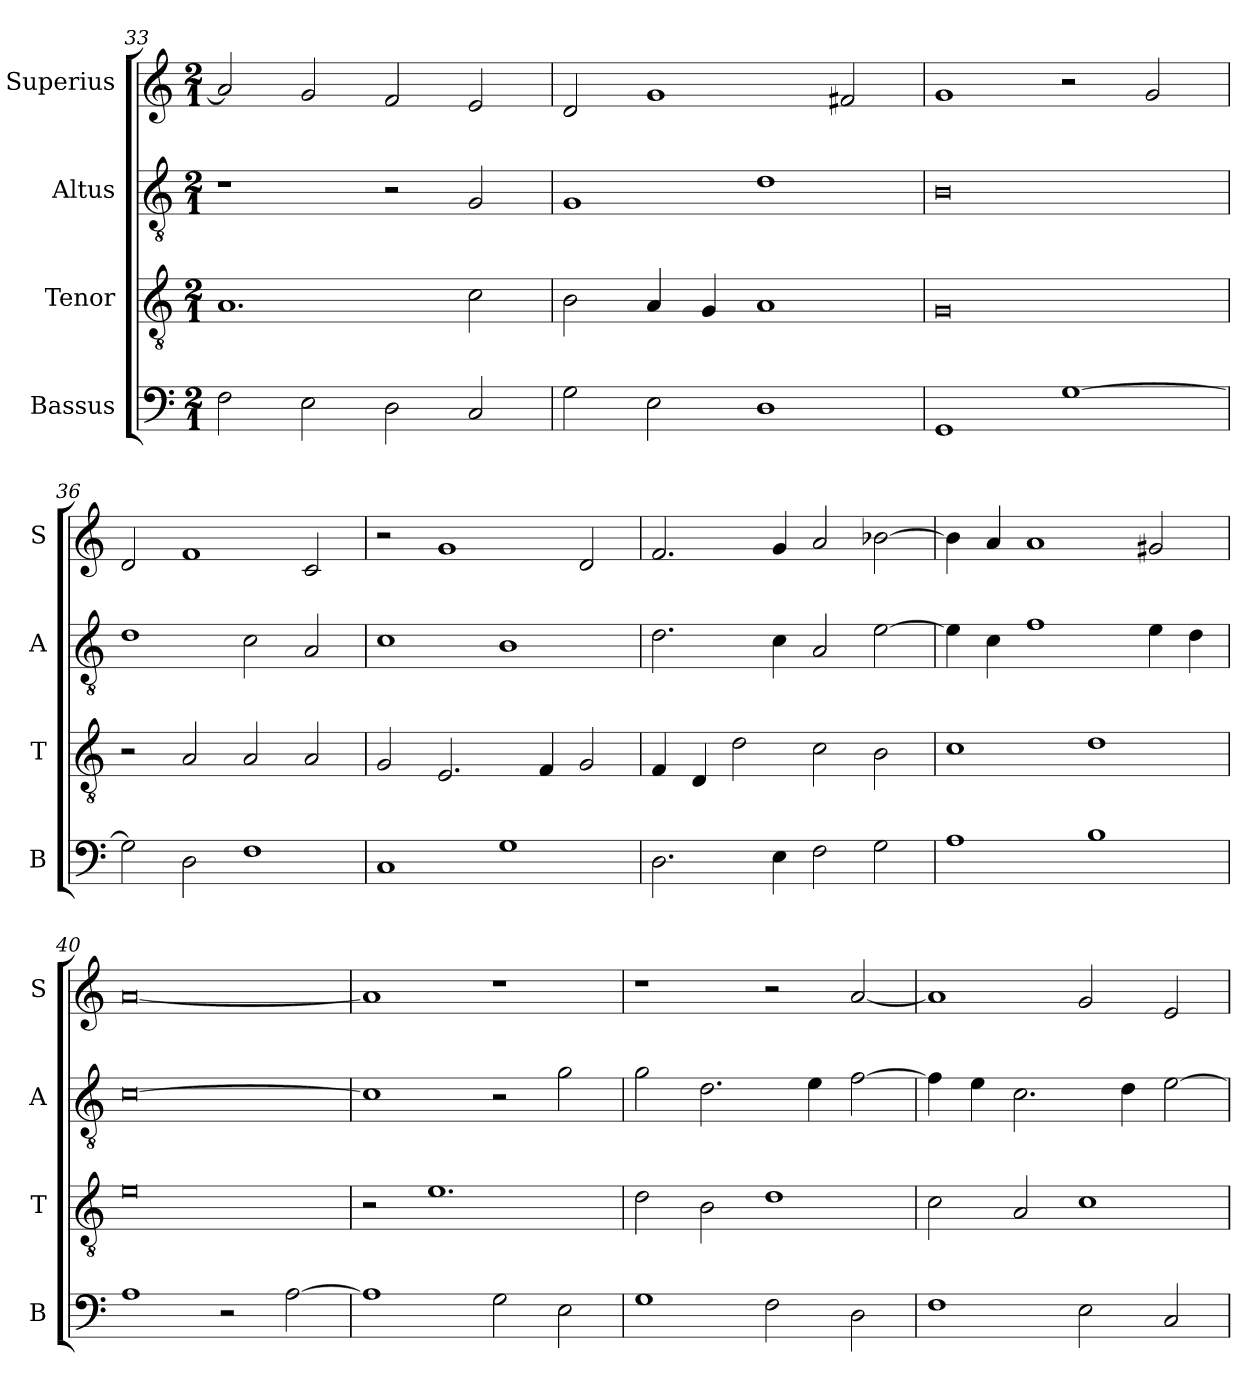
**kern	**kern	**kern	**kern
*part4	*part3	*part2	*part1
*staff4	*staff3	*staff2	*staff1
*I"Bassus	*I"Tenor	*I"Altus	*I"Superius
*I'B	*I'T	*I'A	*I'S
*clefF4	*clefGv2	*clefGv2	*clefG2
*k[]	*k[]	*k[]	*k[]
*C:	*C:	*C:	*C:
*M2/1	*M2/1	*M2/1	*M2/1
=33	=33	=33	=33
2F	1.A	1r	2a]
2E	.	.	2g
2D	.	2r	2f
2C	2c	2G	2e
=34	=34	=34	=34
2G	2B	1G	2d
2E	4A	.	1g
.	4G	.	.
1D	1A	1d	.
.	.	.	2f#X
=35	=35	=35	=35
1GG	0G	0B	1g
[1G	.	.	2r
.	.	.	2g
=36	=36	=36	=36
2G]	2r	1d	2d
2D	2A	.	1f
1F	2A	2c	.
.	2A	2A	2c
=37	=37	=37	=37
1C	2G	1c	2r
.	2.E	.	1g
1G	.	1B	.
.	4F	.	.
.	2G	.	2d
=38	=38	=38	=38
2.D	4F	2.d	2.f
.	4D	.	.
.	2d	.	.
4E	.	4c	4g
2F	2c	2A	2a
2G	2B	[2e	[2b-X
=39	=39	=39	=39
1A	1c	4e]	4b-]
.	.	4c	4a
.	.	1f	1a
1B	1d	.	.
.	.	4e	2g#X
.	.	4d	.
=40	=40	=40	=40
1A	0e	[0c	[0a
2r	.	.	.
[2A	.	.	.
=41	=41	=41	=41
1A]	2r	1c]	1a]
.	1.e	.	.
2G	.	2r	1r
2E	.	2g	.
=42	=42	=42	=42
1G	2d	2g	1r
.	2B	2.d	.
2F	1d	.	2r
.	.	4e	.
2D	.	[2f	[2a
=43	=43	=43	=43
1F	2c	4f]	1a]
.	.	4e	.
.	2A	2.c	.
2E	1c	.	2g
.	.	4d	.
2C	.	[2e	2e
=	=	=	=
*-	*-	*-	*-
